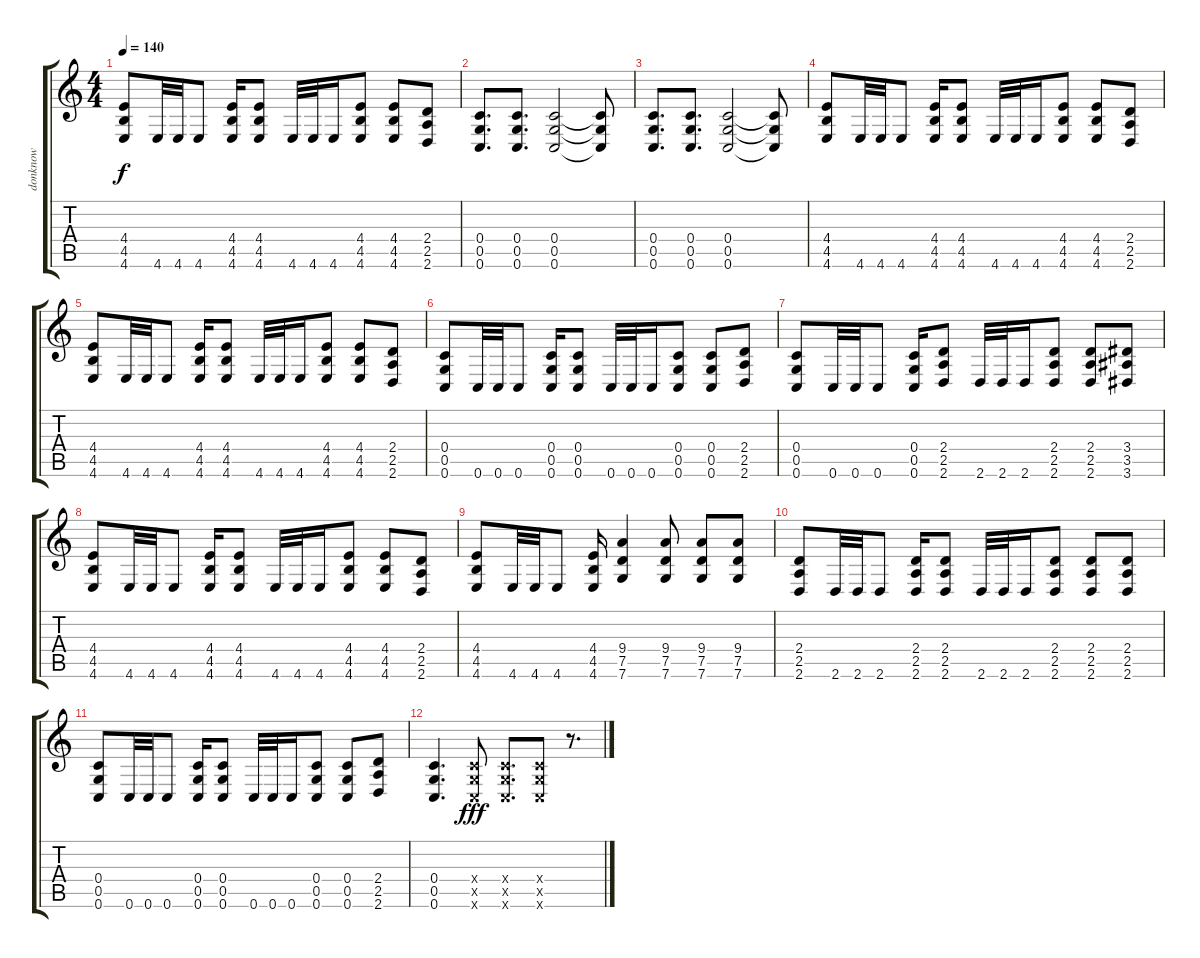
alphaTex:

\track ("donknow" "donknow") {instrument overdrivenguitar}
\staff {score tabs}
\tuning (D4 A3 F3 C3 G2 C2) {hide}
\ts (4 4)
\tempo 140
\clef g2
\ks c
(4.4 4.5 4.6).8{dy f} 4.6.32 4.6.32 4.6.8 (4.4 4.5 4.6).16 (4.4 4.5 4.6).8 4.6.32 4.6.32 4.6.16 (4.4 4.5 4.6).8 (4.4 4.5 4.6).8 (2.4 2.5 2.6).8 |
(0.4 0.5 0.6).8{d} (0.4 0.5 0.6).8{d} (0.4 0.5 0.6).2 (0.4{t} 0.5{t} 0.6{t}).8 |
(0.4 0.5 0.6).8{d} (0.4 0.5 0.6).8{d} (0.4 0.5 0.6).2 (0.4{t} 0.5{t} 0.6{t}).8 |
(4.4 4.5 4.6).8 4.6.32 4.6.32 4.6.8 (4.4 4.5 4.6).16 (4.4 4.5 4.6).8 4.6.32 4.6.32 4.6.16 (4.4 4.5 4.6).8 (4.4 4.5 4.6).8 (2.4 2.5 2.6).8 |
(4.4 4.5 4.6).8 4.6.32 4.6.32 4.6.8 (4.4 4.5 4.6).16 (4.4 4.5 4.6).8 4.6.32 4.6.32 4.6.16 (4.4 4.5 4.6).8 (4.4 4.5 4.6).8 (2.4 2.5 2.6).8 |
(0.4 0.5 0.6).8 0.6.32 0.6.32 0.6.8 (0.4 0.5 0.6).16 (0.4 0.5 0.6).8 0.6.32 0.6.32 0.6.16 (0.4 0.5 0.6).8 (0.4 0.5 0.6).8 (2.4 2.5 2.6).8 |
(0.4 0.5 0.6).8 0.6.32 0.6.32 0.6.8 (0.4 0.5 0.6).16 (2.4 2.5 2.6).8 2.6.32 2.6.32 2.6.16 (2.4 2.5 2.6).8 (2.4 2.5 2.6).8 (3.4 3.5 3.6).8 |
(4.4 4.5 4.6).8 4.6.32 4.6.32 4.6.8 (4.4 4.5 4.6).16 (4.4 4.5 4.6).8 4.6.32 4.6.32 4.6.16 (4.4 4.5 4.6).8 (4.4 4.5 4.6).8 (2.4 2.5 2.6).8 |
(4.4 4.5 4.6).8 4.6.32 4.6.32 4.6.8 (4.4 4.5 4.6).16 (9.4 7.5 7.6).4 (9.4 7.5 7.6).8 (9.4 7.5 7.6).8 (9.4 7.5 7.6).8 |
(2.4 2.5 2.6).8 2.6.32 2.6.32 2.6.8 (2.4 2.5 2.6).16 (2.4 2.5 2.6).8 2.6.32 2.6.32 2.6.16 (2.4 2.5 2.6).8 (2.4 2.5 2.6).8 (2.4 2.5 2.6).8 |
(0.4 0.5 0.6).8 0.6.32 0.6.32 0.6.8 (0.4 0.5 0.6).16 (0.4 0.5 0.6).8 0.6.32 0.6.32 0.6.16 (0.4 0.5 0.6).8 (0.4 0.5 0.6).8 (2.4 2.5 2.6).8 |
(0.4 0.5 0.6).4{d} (0.4{x} 0.5{x} 0.6{x}).8{dy fff} (0.4{x} 0.5{x} 0.6{x}).8{d} (0.4{x} 0.5{x} 0.6{x}).8 r.8{d}
